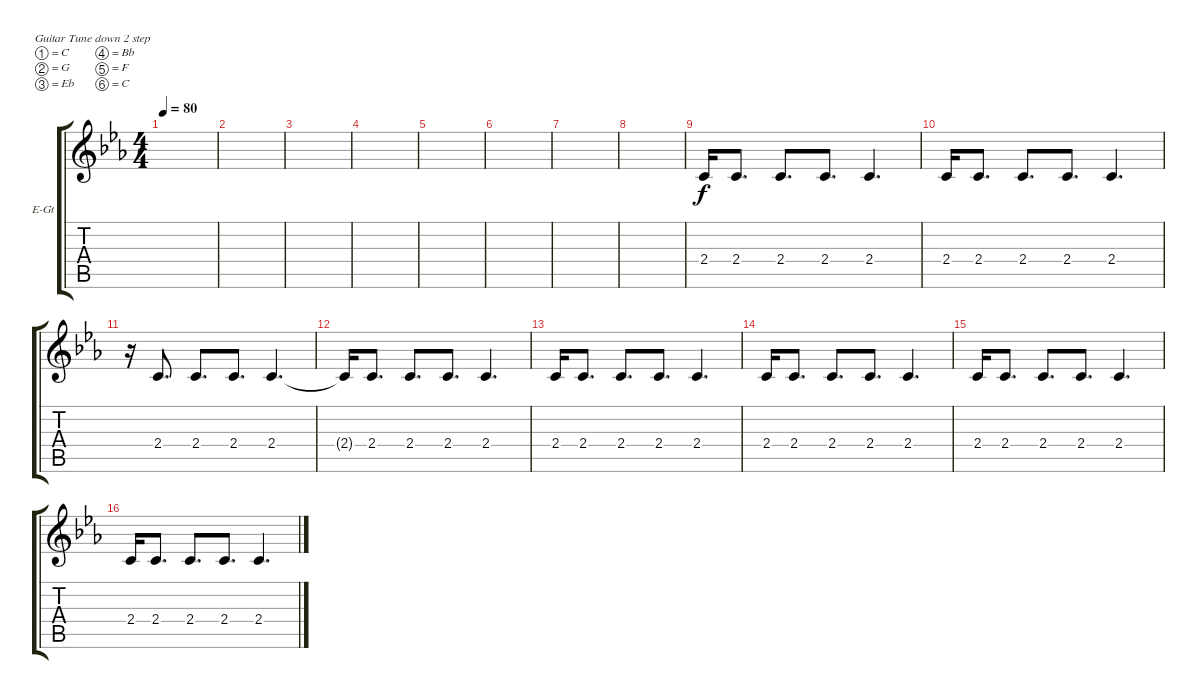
\defaultSystemsLayout 4
\bracketExtendMode groupsimilarinstruments
\firstSystemTrackNameOrientation horizontal
\otherSystemsTrackNameOrientation horizontal
\track ("Electric Guitar" "E-Gt") {instrument overdrivenguitar}
\staff {score tabs}
\tuning (C4 G3 Eb3 Bb2 F2 C2)
\ts (4 4)
\tempo 80
\clef g2
\ks cminor
|
|
|
|
|
|
|
|
2.4.16 2.4.8{d} 2.4.8{d} 2.4.8{d} 2.4.4{d} |
2.4.16 2.4.8{d} 2.4.8{d} 2.4.8{d} 2.4.4{d} |
r.16 2.4.8{d} 2.4.8{d} 2.4.8{d} 2.4.4{d} |
2.4{t}.16 2.4.8{d} 2.4.8{d} 2.4.8{d} 2.4.4{d} |
2.4.16 2.4.8{d} 2.4.8{d} 2.4.8{d} 2.4.4{d} |
2.4.16 2.4.8{d} 2.4.8{d} 2.4.8{d} 2.4.4{d} |
2.4.16 2.4.8{d} 2.4.8{d} 2.4.8{d} 2.4.4{d} |
2.4.16 2.4.8{d} 2.4.8{d} 2.4.8{d} 2.4.4{d}
